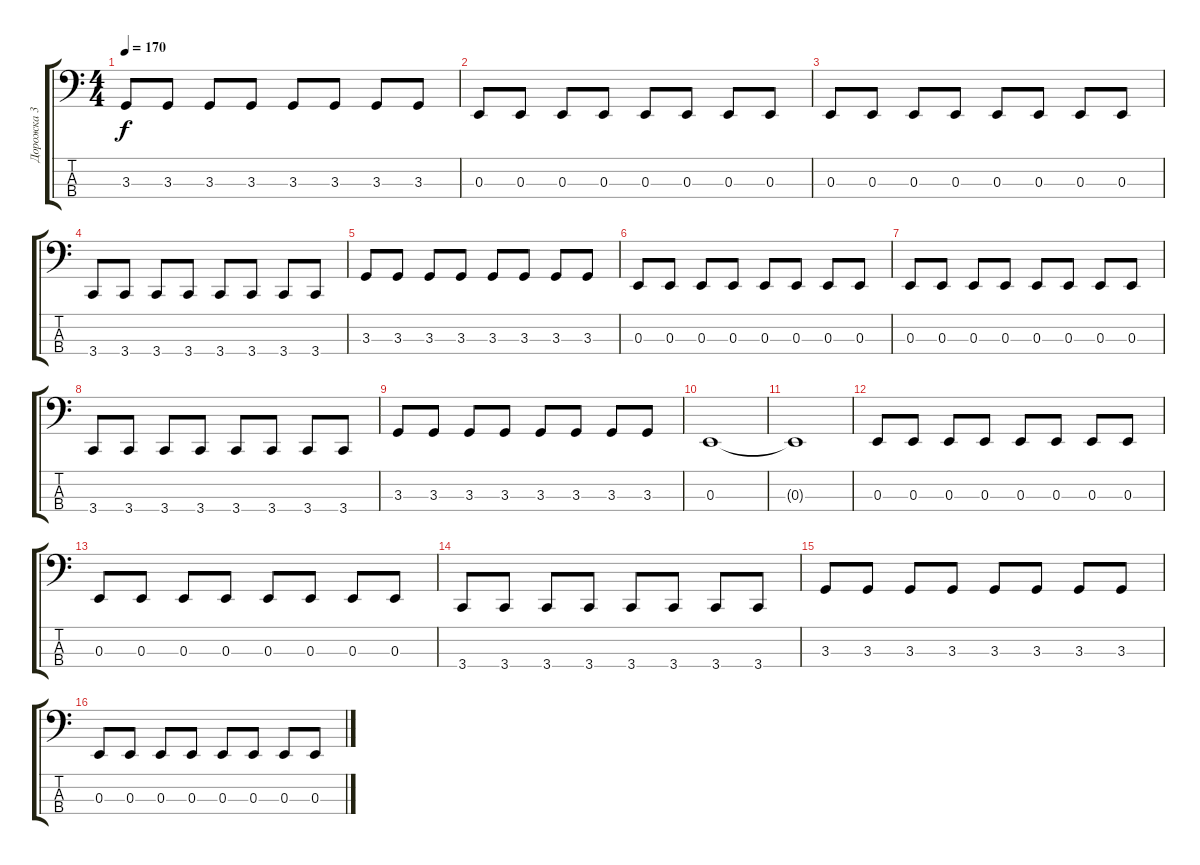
\track ("Дорожка 3" "Дорожка 3") {instrument electricbassfinger}
\staff {score tabs}
\tuning (D2 A1 E1 A0) {hide}
\ts (4 4)
\tempo 170
\clef f4
\ks c
3.3.8{dy f} 3.3.8 3.3.8 3.3.8 3.3.8 3.3.8 3.3.8 3.3.8 |
0.3.8 0.3.8 0.3.8 0.3.8 0.3.8 0.3.8 0.3.8 0.3.8 |
0.3.8 0.3.8 0.3.8 0.3.8 0.3.8 0.3.8 0.3.8 0.3.8 |
3.4.8 3.4.8 3.4.8 3.4.8 3.4.8 3.4.8 3.4.8 3.4.8 |
3.3.8 3.3.8 3.3.8 3.3.8 3.3.8 3.3.8 3.3.8 3.3.8 |
0.3.8 0.3.8 0.3.8 0.3.8 0.3.8 0.3.8 0.3.8 0.3.8 |
0.3.8 0.3.8 0.3.8 0.3.8 0.3.8 0.3.8 0.3.8 0.3.8 |
3.4.8 3.4.8 3.4.8 3.4.8 3.4.8 3.4.8 3.4.8 3.4.8 |
3.3.8 3.3.8 3.3.8 3.3.8 3.3.8 3.3.8 3.3.8 3.3.8 |
0.3.1 |
0.3{t}.1 |
0.3.8 0.3.8 0.3.8 0.3.8 0.3.8 0.3.8 0.3.8 0.3.8 |
0.3.8 0.3.8 0.3.8 0.3.8 0.3.8 0.3.8 0.3.8 0.3.8 |
3.4.8 3.4.8 3.4.8 3.4.8 3.4.8 3.4.8 3.4.8 3.4.8 |
3.3.8 3.3.8 3.3.8 3.3.8 3.3.8 3.3.8 3.3.8 3.3.8 |
0.3.8 0.3.8 0.3.8 0.3.8 0.3.8 0.3.8 0.3.8 0.3.8
